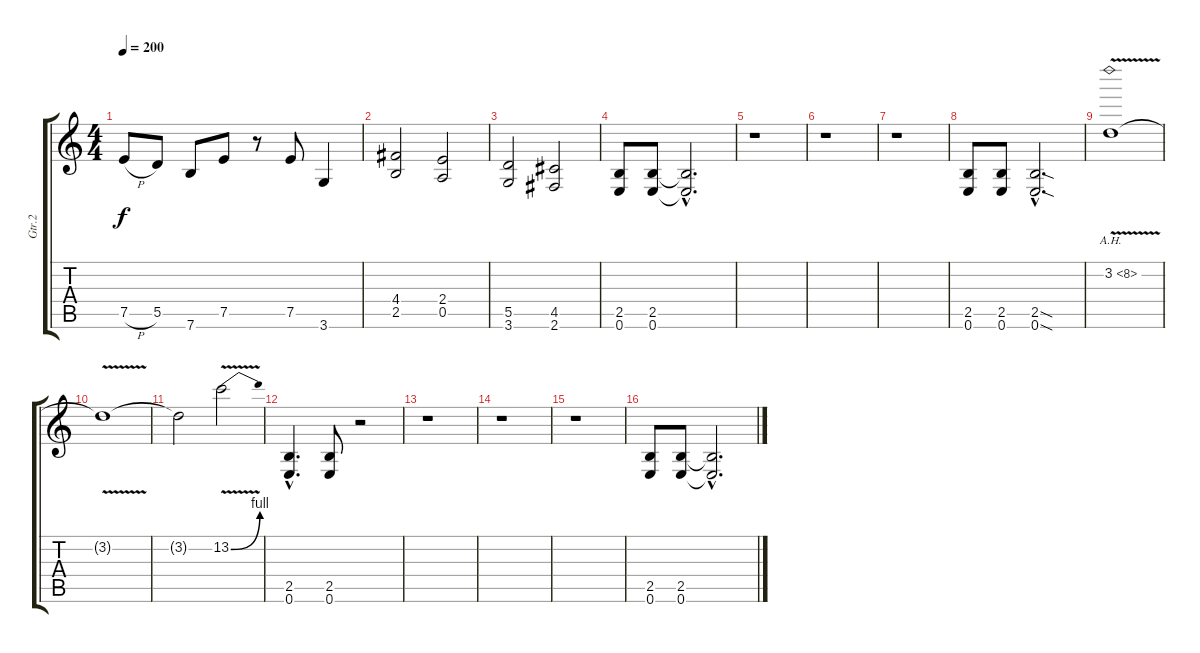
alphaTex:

\track ("Gtr.2" "Gtr.2") {instrument overdrivenguitar}
\staff {score tabs}
\tuning (E4 B3 G3 D3 A2 E2) {hide}
\ts (4 4)
\tempo 200
\clef g2
\ks c
7.5{h}.8{dy f} 5.5.8 7.6.8 7.5.8 r.8 7.5.8 3.6.4 |
(4.4 2.5).2 (2.4 0.5).2 |
(5.5 3.6).2 (4.5 2.6).2 |
(2.5 0.6).8 (2.5 0.6).8 (2.5{hac t} 0.6{hac t}).2{d} |
r.1 |
r.1 |
r.1 |
(2.5 0.6).8 (2.5 0.6).8 (2.5{sod hac} 0.6{sod hac}).2{d} |
3.2{ah 5 v}.1 |
3.2{t}.1 |
3.2{t}.2 13.2{be (bend 0 0 60 4) v}.2 |
(2.5{hac} 0.6{hac}).4{d} (2.5 0.6).8 r.2 |
r.1 |
r.1 |
r.1 |
(2.5 0.6).8 (2.5 0.6).8 (2.5{hac t} 0.6{hac t}).2{d}
